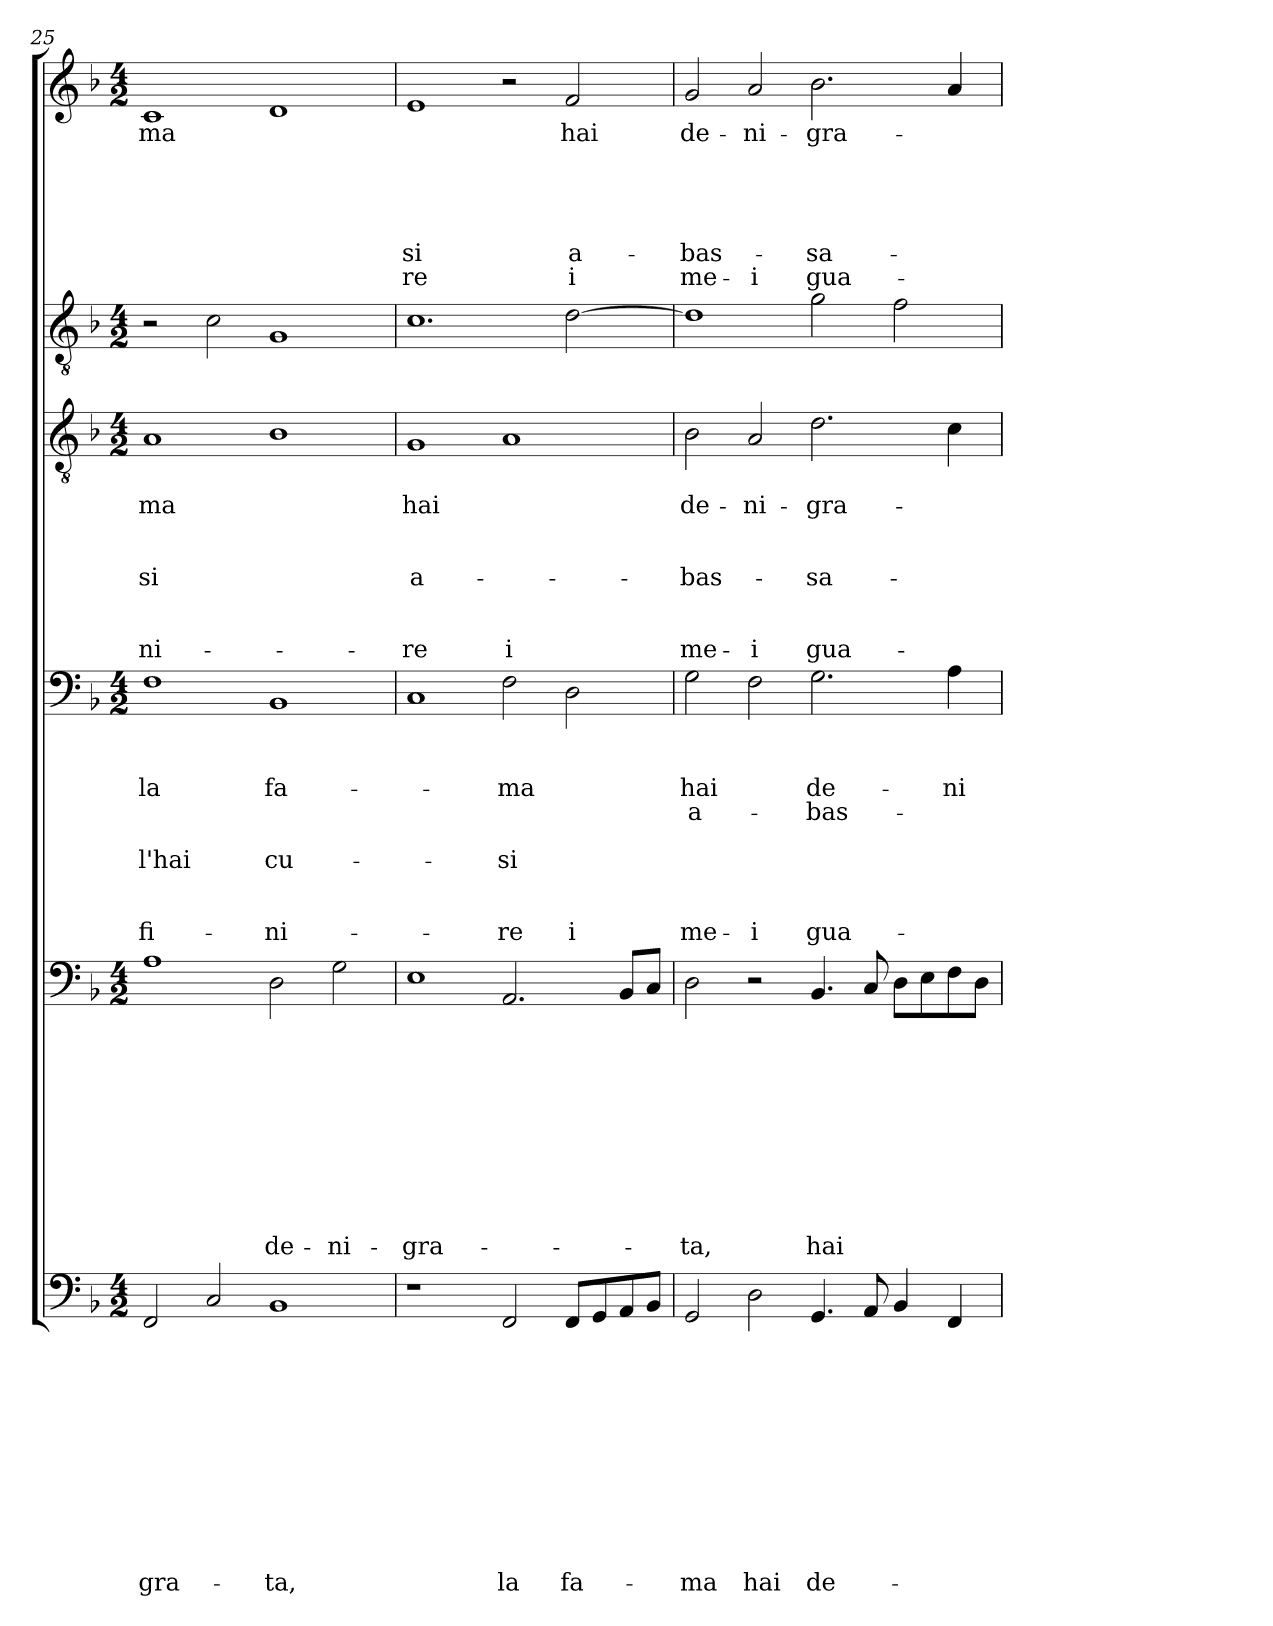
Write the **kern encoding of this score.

**kern	**text	**text	**text	**text	**text	**text	**text	**text	**text	**text	**text	**kern	**text	**text	**text	**text	**text	**text	**text	**text	**text	**text	**kern	**text	**text	**text	**text	**text	**text	**text	**text	**text	**kern	**text	**text	**text	**text	**text	**text	**text	**text	**kern	**kern	**text	**text	**text	**text	**text	**text	**text
*part6	*part6	*part6	*part6	*part6	*part6	*part6	*part6	*part6	*part6	*part6	*part6	*part5	*part5	*part5	*part5	*part5	*part5	*part5	*part5	*part5	*part5	*part5	*part4	*part4	*part4	*part4	*part4	*part4	*part4	*part4	*part4	*part4	*part3	*part3	*part3	*part3	*part3	*part3	*part3	*part3	*part3	*part2	*part1	*part1	*part1	*part1	*part1	*part1	*part1	*part1
*staff6	*staff6	*staff6	*staff6	*staff6	*staff6	*staff6	*staff6	*staff6	*staff6	*staff6	*staff6	*staff5	*staff5	*staff5	*staff5	*staff5	*staff5	*staff5	*staff5	*staff5	*staff5	*staff5	*staff4	*staff4	*staff4	*staff4	*staff4	*staff4	*staff4	*staff4	*staff4	*staff4	*staff3	*staff3	*staff3	*staff3	*staff3	*staff3	*staff3	*staff3	*staff3	*staff2	*staff1	*staff1	*staff1	*staff1	*staff1	*staff1	*staff1	*staff1
*clefF4	*	*	*	*	*	*	*	*	*	*	*	*clefF4	*	*	*	*	*	*	*	*	*	*	*clefF4	*	*	*	*	*	*	*	*	*	*clefGv2	*	*	*	*	*	*	*	*	*clefGv2	*clefG2	*	*	*	*	*	*	*
*k[b-]	*	*	*	*	*	*	*	*	*	*	*	*k[b-]	*	*	*	*	*	*	*	*	*	*	*k[b-]	*	*	*	*	*	*	*	*	*	*k[b-]	*	*	*	*	*	*	*	*	*k[b-]	*k[b-]	*	*	*	*	*	*	*
*F:	*	*	*	*	*	*	*	*	*	*	*	*F:	*	*	*	*	*	*	*	*	*	*	*F:	*	*	*	*	*	*	*	*	*	*F:	*	*	*	*	*	*	*	*	*F:	*F:	*	*	*	*	*	*	*
*M4/2	*	*	*	*	*	*	*	*	*	*	*	*M4/2	*	*	*	*	*	*	*	*	*	*	*M4/2	*	*	*	*	*	*	*	*	*	*M4/2	*	*	*	*	*	*	*	*	*M4/2	*M4/2	*	*	*	*	*	*	*
=25	=25	=25	=25	=25	=25	=25	=25	=25	=25	=25	=25	=25	=25	=25	=25	=25	=25	=25	=25	=25	=25	=25	=25	=25	=25	=25	=25	=25	=25	=25	=25	=25	=25	=25	=25	=25	=25	=25	=25	=25	=25	=25	=25	=25	=25	=25	=25	=25	=25	=25
!	!	!	!	!	!	!	!	!	!	!	!LO:LY:b	!	!	!	!	!	!	!	!	!	!	!	!	!	!	!LO:LY:b	!	!	!LO:LY:b	!	!	!LO:LY:b	!	!	!LO:LY:b	!	!	!LO:LY:b	!	!	!LO:LY:b	!	!	!LO:LY:b	!	!	!	!	!	!
2FF/	.	.	.	.	.	.	.	.	.	.	-gra-	1A	.	.	.	.	.	.	.	.	.	.	1F	.	.	la	.	.	l'hai	.	.	fi-	1A	.	-ma	.	.	-si	.	.	-ni-	2r	1c	-ma	.	.	.	.	.	.
2C/	.	.	.	.	.	.	.	.	.	.	.	.	.	.	.	.	.	.	.	.	.	.	.	.	.	.	.	.	.	.	.	.	.	.	.	.	.	.	.	.	.	2c\	.	.	.	.	.	.	.	.
!	!	!	!	!	!	!	!	!	!	!	!LO:LY:b	!	!	!	!	!	!	!	!	!	!	!LO:LY:b	!	!	!	!LO:LY:b	!	!	!LO:LY:b	!	!	!LO:LY:b	!	!	!	!	!	!	!	!	!	!	!	!	!	!	!	!	!	!
1BB-	.	.	.	.	.	.	.	.	.	.	-ta,	2D\	.	.	.	.	.	.	.	.	.	de-	1BB-	.	.	fa-	.	.	cu-	.	.	-ni-	1B-	.	.	.	.	.	.	.	.	1G	1d	.	.	.	.	.	.	.
!	!	!	!	!	!	!	!	!	!	!	!	!	!	!	!	!	!	!	!	!	!	!LO:LY:b	!	!	!	!	!	!	!	!	!	!	!	!	!	!	!	!	!	!	!	!	!	!	!	!	!	!	!	!
.	.	.	.	.	.	.	.	.	.	.	.	2G\	.	.	.	.	.	.	.	.	.	-ni-	.	.	.	.	.	.	.	.	.	.	.	.	.	.	.	.	.	.	.	.	.	.	.	.	.	.	.	.
=26	=26	=26	=26	=26	=26	=26	=26	=26	=26	=26	=26	=26	=26	=26	=26	=26	=26	=26	=26	=26	=26	=26	=26	=26	=26	=26	=26	=26	=26	=26	=26	=26	=26	=26	=26	=26	=26	=26	=26	=26	=26	=26	=26	=26	=26	=26	=26	=26	=26	=26
!	!	!	!	!	!	!	!	!	!	!	!	!	!	!	!	!	!	!	!	!	!	!LO:LY:b	!	!	!	!	!	!	!	!	!	!	!	!	!LO:LY:b	!	!	!LO:LY:b	!	!	!LO:LY:b	!	!	!	!	!	!	!	!LO:LY:b	!LO:LY:b
1r	.	.	.	.	.	.	.	.	.	.	.	1E	.	.	.	.	.	.	.	.	.	-gra-	1C	.	.	.	.	.	.	.	.	.	1G	.	hai	.	.	a-	.	.	-re	1.c	1e	.	.	.	.	.	-si	-re
!	!	!	!	!	!	!	!	!	!	!	!LO:LY:b	!	!	!	!	!	!	!	!	!	!	!	!	!	!	!LO:LY:b	!	!	!LO:LY:b	!	!	!LO:LY:b	!	!	!	!	!	!	!	!	!LO:LY:b	!	!	!	!	!	!	!	!	!
2FF/	.	.	.	.	.	.	.	.	.	.	la	2.AA/	.	.	.	.	.	.	.	.	.	.	2F\	.	.	-ma	.	.	-si	.	.	-re	1A	.	.	.	.	.	.	.	i	.	2r	.	.	.	.	.	.	.
!	!	!	!	!	!	!	!	!	!	!	!LO:LY:b	!	!	!	!	!	!	!	!	!	!	!	!	!	!	!	!	!	!	!	!	!LO:LY:b	!	!	!	!	!	!	!	!	!	!	!	!LO:LY:b	!	!	!	!	!LO:LY:b	!LO:LY:b
8FF/L	.	.	.	.	.	.	.	.	.	.	fa-	.	.	.	.	.	.	.	.	.	.	.	2D\	.	.	.	.	.	.	.	.	i	.	.	.	.	.	.	.	.	.	[2d\	2f/	hai	.	.	.	.	a-	i
8GG/	.	.	.	.	.	.	.	.	.	.	.	.	.	.	.	.	.	.	.	.	.	.	.	.	.	.	.	.	.	.	.	.	.	.	.	.	.	.	.	.	.	.	.	.	.	.	.	.	.	.
8AA/	.	.	.	.	.	.	.	.	.	.	.	8BB-/L	.	.	.	.	.	.	.	.	.	.	.	.	.	.	.	.	.	.	.	.	.	.	.	.	.	.	.	.	.	.	.	.	.	.	.	.	.	.
8BB-/J	.	.	.	.	.	.	.	.	.	.	.	8C/J	.	.	.	.	.	.	.	.	.	.	.	.	.	.	.	.	.	.	.	.	.	.	.	.	.	.	.	.	.	.	.	.	.	.	.	.	.	.
=27	=27	=27	=27	=27	=27	=27	=27	=27	=27	=27	=27	=27	=27	=27	=27	=27	=27	=27	=27	=27	=27	=27	=27	=27	=27	=27	=27	=27	=27	=27	=27	=27	=27	=27	=27	=27	=27	=27	=27	=27	=27	=27	=27	=27	=27	=27	=27	=27	=27	=27
!	!	!	!	!	!	!	!	!	!	!	!LO:LY:b	!	!	!	!	!	!	!	!	!	!	!LO:LY:b	!	!	!	!LO:LY:b	!LO:LY:b	!	!	!	!	!LO:LY:b	!	!	!LO:LY:b	!	!	!LO:LY:b	!	!	!LO:LY:b	!	!	!LO:LY:b	!	!	!	!	!LO:LY:b	!LO:LY:b
2GG/	.	.	.	.	.	.	.	.	.	.	-ma	2D\	.	.	.	.	.	.	.	.	.	-ta,	2G\	.	.	hai	a-	.	.	.	.	me-	2B-\	.	de-	.	.	-bas-	.	.	me-	1d]	2g/	de-	.	.	.	.	-bas-	me-
!	!	!	!	!	!	!	!	!	!	!	!LO:LY:b	!	!	!	!	!	!	!	!	!	!	!	!	!	!	!	!	!	!	!	!	!LO:LY:b	!	!	!LO:LY:b	!	!	!	!	!	!LO:LY:b	!	!	!LO:LY:b	!	!	!	!	!	!LO:LY:b
2D\	.	.	.	.	.	.	.	.	.	.	hai	2r	.	.	.	.	.	.	.	.	.	.	2F\	.	.	.	.	.	.	.	.	-i	2A/	.	-ni-	.	.	.	.	.	-i	.	2a/	-ni-	.	.	.	.	.	-i
!	!	!	!	!	!	!	!	!	!	!	!LO:LY:b	!	!	!	!	!	!	!	!	!	!	!LO:LY:b	!	!	!	!LO:LY:b	!LO:LY:b	!	!	!	!	!LO:LY:b	!	!	!LO:LY:b	!	!	!LO:LY:b	!	!	!LO:LY:b	!	!	!LO:LY:b	!	!	!	!	!LO:LY:b	!LO:LY:b
4.GG/	.	.	.	.	.	.	.	.	.	.	de-	4.BB-/	.	.	.	.	.	.	.	.	.	hai	2.G\	.	.	de-	-bas-	.	.	.	.	gua-	2.d\	.	-gra-	.	.	-sa-	.	.	gua-	2g\	2.b-\	-gra-	.	.	.	.	-sa-	gua-
8AA/	.	.	.	.	.	.	.	.	.	.	.	8C/	.	.	.	.	.	.	.	.	.	.	.	.	.	.	.	.	.	.	.	.	.	.	.	.	.	.	.	.	.	.	.	.	.	.	.	.	.	.
4BB-/	.	.	.	.	.	.	.	.	.	.	.	8D\L	.	.	.	.	.	.	.	.	.	.	.	.	.	.	.	.	.	.	.	.	.	.	.	.	.	.	.	.	.	2f\	.	.	.	.	.	.	.	.
.	.	.	.	.	.	.	.	.	.	.	.	8E\	.	.	.	.	.	.	.	.	.	.	.	.	.	.	.	.	.	.	.	.	.	.	.	.	.	.	.	.	.	.	.	.	.	.	.	.	.	.
!	!	!	!	!	!	!	!	!	!	!	!	!	!	!	!	!	!	!	!	!	!	!	!	!	!	!LO:LY:b	!	!	!	!	!	!	!	!	!	!	!	!	!	!	!	!	!	!	!	!	!	!	!	!
4FF/	.	.	.	.	.	.	.	.	.	.	.	8F\	.	.	.	.	.	.	.	.	.	.	4A\	.	.	-ni-	.	.	.	.	.	.	4c\	.	.	.	.	.	.	.	.	.	4a/	.	.	.	.	.	.	.
.	.	.	.	.	.	.	.	.	.	.	.	8D\J	.	.	.	.	.	.	.	.	.	.	.	.	.	.	.	.	.	.	.	.	.	.	.	.	.	.	.	.	.	.	.	.	.	.	.	.	.	.
=	=	=	=	=	=	=	=	=	=	=	=	=	=	=	=	=	=	=	=	=	=	=	=	=	=	=	=	=	=	=	=	=	=	=	=	=	=	=	=	=	=	=	=	=	=	=	=	=	=	=
*-	*-	*-	*-	*-	*-	*-	*-	*-	*-	*-	*-	*-	*-	*-	*-	*-	*-	*-	*-	*-	*-	*-	*-	*-	*-	*-	*-	*-	*-	*-	*-	*-	*-	*-	*-	*-	*-	*-	*-	*-	*-	*-	*-	*-	*-	*-	*-	*-	*-	*-
